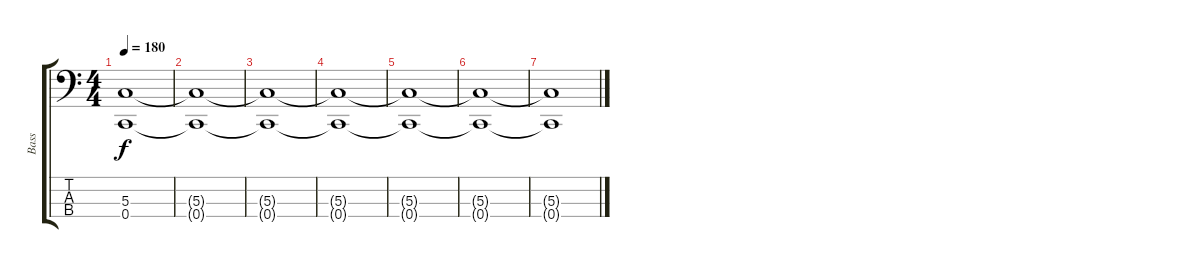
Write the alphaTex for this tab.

\track ("Bass" "Bass") {instrument electricbasspick}
\staff {score tabs}
\tuning (F2 C2 G1 C1) {hide}
\ts (4 4)
\tempo 180
\clef f4
\ks c
(5.3{t} 0.4{t}).1{dy f} |
(5.3{t} 0.4{t}).1 |
(5.3{t} 0.4{t}).1 |
(5.3{t} 0.4{t}).1 |
(5.3{t} 0.4{t}).1 |
(5.3{t} 0.4{t}).1 |
(5.3{t} 0.4{t}).1
